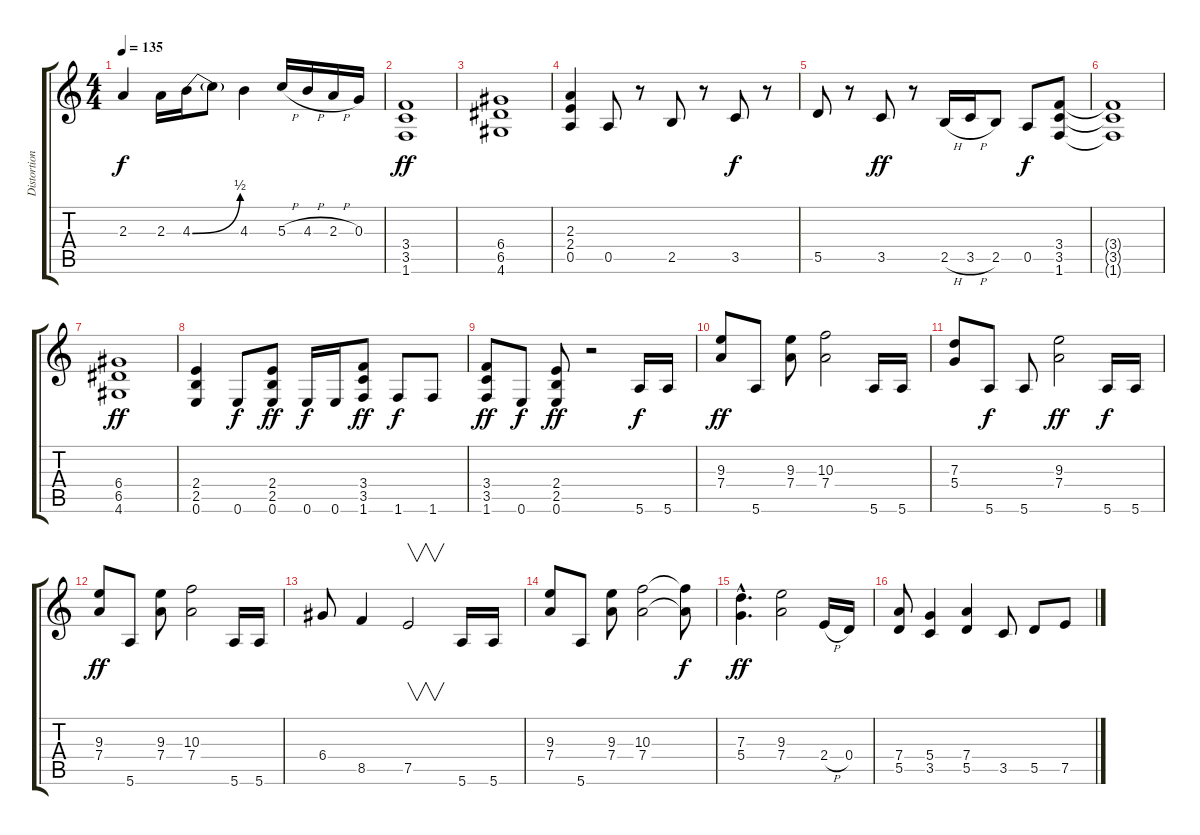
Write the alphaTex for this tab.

\track ("Distortion" "Distortion") {instrument distortionguitar}
\staff {score tabs}
\tuning (E4 B3 G3 D3 A2 E2) {hide}
\ts (4 4)
\tempo 135
\clef g2
\ks c
2.3.4{dy f} 2.3.16 4.3{be (bend 0 0 60 2)}.16 4.3{t}.8 4.3.4 5.3{h}.16 4.3{h}.16 2.3{h}.16 0.3.16 |
(3.4 3.5 1.6).1{dy ff balance 8} |
(6.4 6.5 4.6).1 |
(2.3 2.4 0.5).4 0.5.8 r.8 2.5.8 r.8 3.5.8{dy f} r.8 |
5.5.8 r.8 3.5.8{dy ff} r.8 2.5{h}.16 3.5{h}.16 2.5.8 0.5.8{dy f} (3.4 3.5 1.6).8 |
(3.4{t} 3.5{t} 1.6{t}).1 |
(6.4 6.5 4.6).1{dy ff} |
(2.4 2.5 0.6).4 0.6.8{dy f} (2.4 2.5 0.6).8{dy ff} 0.6.16{dy f} 0.6.16 (3.4 3.5 1.6).8{dy ff} 1.6.8{dy f} 1.6.8 |
(3.4 3.5 1.6).8{dy ff} 0.6.8{dy f} (2.4 2.5 0.6).8{dy ff} r.2 5.6.16{dy f} 5.6.16 |
(9.3 7.4).8{dy ff} 5.6.8 (9.3 7.4).8 (10.3 7.4).2 5.6.16 5.6.16 |
(7.3 5.4).8 5.6.8{dy f} 5.6.8 (9.3 7.4).2{dy ff} 5.6.16{dy f} 5.6.16 |
(9.3 7.4).8{dy ff} 5.6.8 (9.3 7.4).8 (10.3 7.4).2 5.6.16 5.6.16 |
6.4.8 8.5.4 7.5.2{v} 5.6.16 5.6.16 |
(9.3 7.4).8 5.6.8 (9.3 7.4).8 (10.3 7.4).2 (10.3{t} 7.4{t}).8{dy f} |
(7.3{hac} 5.4{hac}).4{d dy ff} (9.3 7.4).2 2.4{h}.16 0.4.16 |
(7.4 5.5).8 (5.4 3.5).4 (7.4 5.5).4 3.5.8 5.5.8 7.5.8
